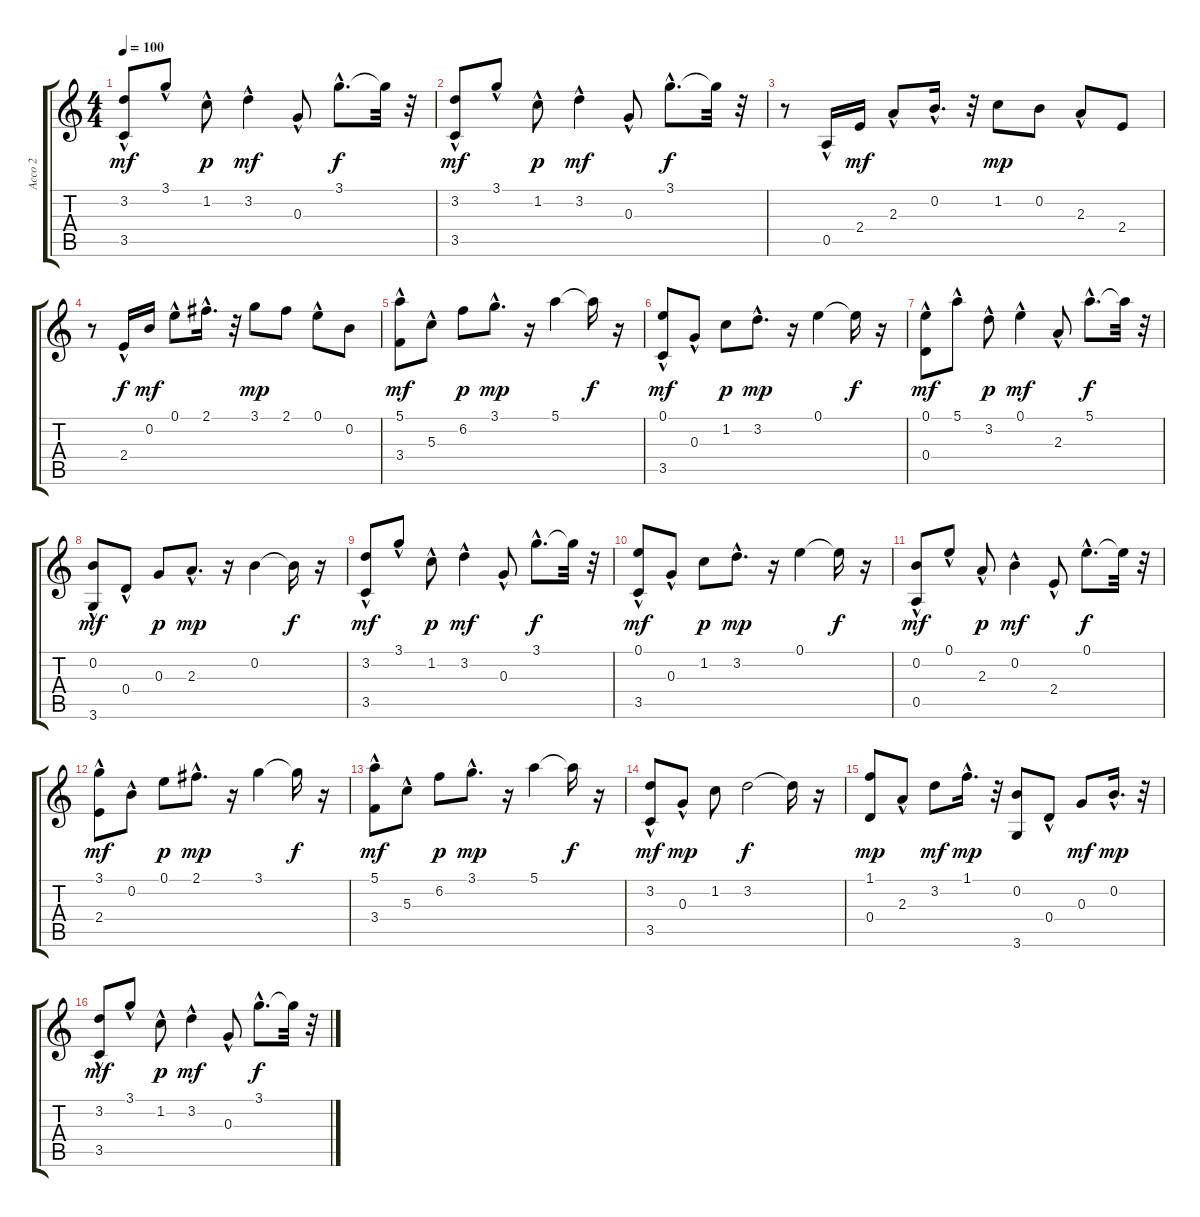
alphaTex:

\track ("Acco 2" "Acco 2") {instrument acousticguitarnylon}
\staff {score tabs}
\tuning (E4 B3 G3 D3 A2 E2) {hide}
\ts (4 4)
\tempo 100
\clef g2
\ks c
(3.2{hac} 3.5).8{dy mf} 3.1{hac}.8 1.2{hac}.8{dy p} 3.2{hac}.4{dy mf} 0.3{hac}.8 3.1{hac}.8{d dy f} 3.1{t}.32 r.32 |
(3.2{hac} 3.5).8{dy mf} 3.1{hac}.8 1.2{hac}.8{dy p} 3.2{hac}.4{dy mf} 0.3{hac}.8 3.1{hac}.8{d dy f} 3.1{t}.32 r.32 |
r.8 0.5{hac}.16 2.4.16{dy mf} 2.3{hac}.8 0.2{hac}.16{d} r.32 1.2.8{dy mp} 0.2.8 2.3{hac}.8 2.4.8 |
r.8 2.4{hac}.16{dy f} 0.2.16{dy mf} 0.1{hac}.8 2.1{hac}.16{d} r.32 3.1.8{dy mp} 2.1.8 0.1{hac}.8 0.2.8 |
(5.1 3.4{hac}).8{dy mf} 5.3{hac}.8 6.2.8{dy p} 3.1{hac}.8{d dy mp} r.16 5.1.4 5.1{t}.16{dy f} r.16 |
(0.1 3.5{hac}).8{dy mf} 0.3{hac}.8 1.2.8{dy p} 3.2{hac}.8{d dy mp} r.16 0.1.4 0.1{t}.16{dy f} r.16 |
(0.1{hac} 0.4).8{dy mf} 5.1{hac}.8 3.2{hac}.8{dy p} 0.1{hac}.4{dy mf} 2.3{hac}.8 5.1{hac}.8{d dy f} 5.1{t}.32 r.32 |
(0.2 3.6{hac}).8{dy mf} 0.4{hac}.8 0.3.8{dy p} 2.3{hac}.8{d dy mp} r.16 0.2.4 0.2{t}.16{dy f} r.16 |
(3.2{hac} 3.5).8{dy mf} 3.1{hac}.8 1.2{hac}.8{dy p} 3.2{hac}.4{dy mf} 0.3{hac}.8 3.1{hac}.8{d dy f} 3.1{t}.32 r.32 |
(0.1 3.5{hac}).8{dy mf} 0.3{hac}.8 1.2.8{dy p} 3.2{hac}.8{d dy mp} r.16 0.1.4 0.1{t}.16{dy f} r.16 |
(0.2{hac} 0.5).8{dy mf} 0.1{hac}.8 2.3{hac}.8{dy p} 0.2{hac}.4{dy mf} 2.4{hac}.8 0.1{hac}.8{d dy f} 0.1{t}.32 r.32 |
(3.1 2.4{hac}).8{dy mf} 0.2{hac}.8 0.1.8{dy p} 2.1{hac}.8{d dy mp} r.16 3.1.4 3.1{t}.16{dy f} r.16 |
(5.1 3.4{hac}).8{dy mf} 5.3{hac}.8 6.2.8{dy p} 3.1{hac}.8{d dy mp} r.16 5.1.4 5.1{t}.16{dy f} r.16 |
(3.2 3.5{hac}).8{dy mf} 0.3{hac}.8{dy mp} 1.2.8 3.2.2{dy f} 3.2{t}.16 r.16 |
(1.1 0.4).8{dy mp} 2.3{hac}.8 3.2.8{dy mf} 1.1{hac}.16{d dy mp} r.32 (0.2 3.6).8 0.4{hac}.8 0.3.8{dy mf} 0.2{hac}.16{d dy mp} r.32 |
(3.2{hac} 3.5).8{dy mf} 3.1{hac}.8 1.2{hac}.8{dy p} 3.2{hac}.4{dy mf} 0.3{hac}.8 3.1{hac}.8{d dy f} 3.1{t}.32 r.32
